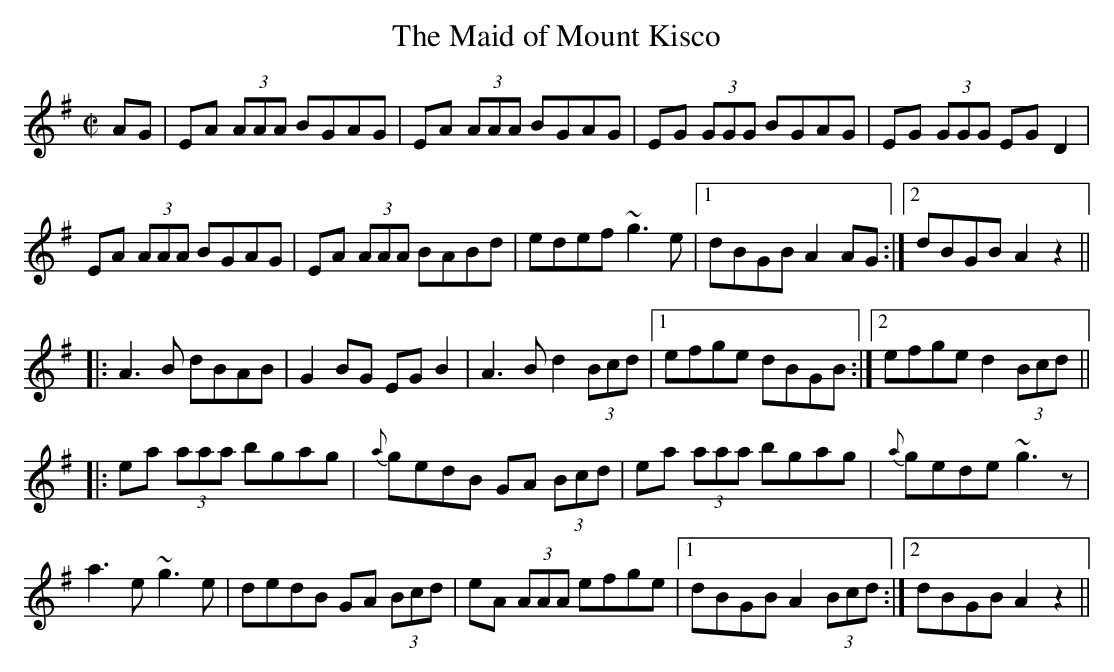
X:1
T:Maid of Mount Kisco, The
M:C|
L:1/8
K:Ador
AG|EA (3AAA BGAG|EA (3AAA BGAG|EG (3GGG BGAG|EG (3GGG EG D2|
EA (3AAA BGAG|EA (3AAA BABd|edef ~g3e|1 dBGB A2 AG:|2 dBGB A2 z2||
|:A3B dBAB|G2 BG EG B2|A3B d2 (3Bcd|1 efge dBGB:|2 efge d2 (3Bcd||
|:ea (3aaa bgag|{a}gedB GA (3Bcd|ea (3aaa bgag|{a}gede ~g3 z|
a3e ~g3e|dedB GA (3Bcd|eA (3AAA efge|1 dBGB A2 (3Bcd:|2 dBGB A2 z2||
